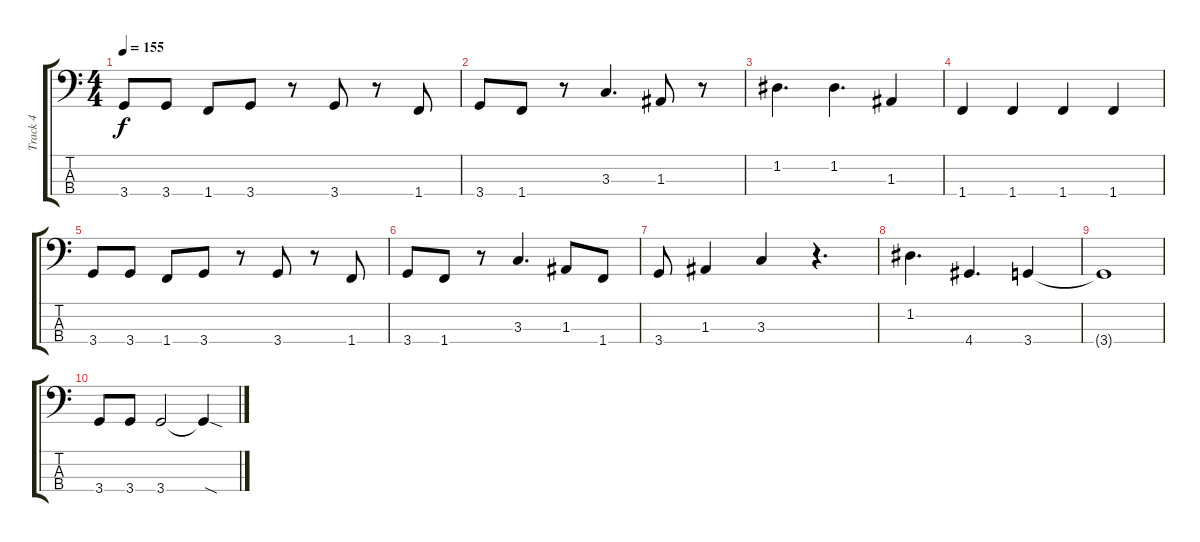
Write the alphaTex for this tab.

\track ("Track 4" "Track 4") {instrument electricbassfinger}
\staff {score tabs}
\tuning (G2 D2 A1 E1) {hide}
\ts (4 4)
\tempo 155
\clef f4
\ks c
3.4.8{dy f} 3.4.8 1.4.8 3.4.8 r.8 3.4.8 r.8 1.4.8 |
3.4.8 1.4.8 r.8 3.3.4{d} 1.3.8 r.8 |
1.2.4{d} 1.2.4{d} 1.3.4 |
1.4.4 1.4.4 1.4.4 1.4.4 |
3.4.8 3.4.8 1.4.8 3.4.8 r.8 3.4.8 r.8 1.4.8 |
3.4.8 1.4.8 r.8 3.3.4{d} 1.3.8 1.4.8 |
3.4.8 1.3.4 3.3.4 r.4{d} |
1.2.4{d} 4.4.4{d} 3.4.4 |
3.4{t}.1 |
3.4.8 3.4.8 3.4.2 3.4{sod t}.4
